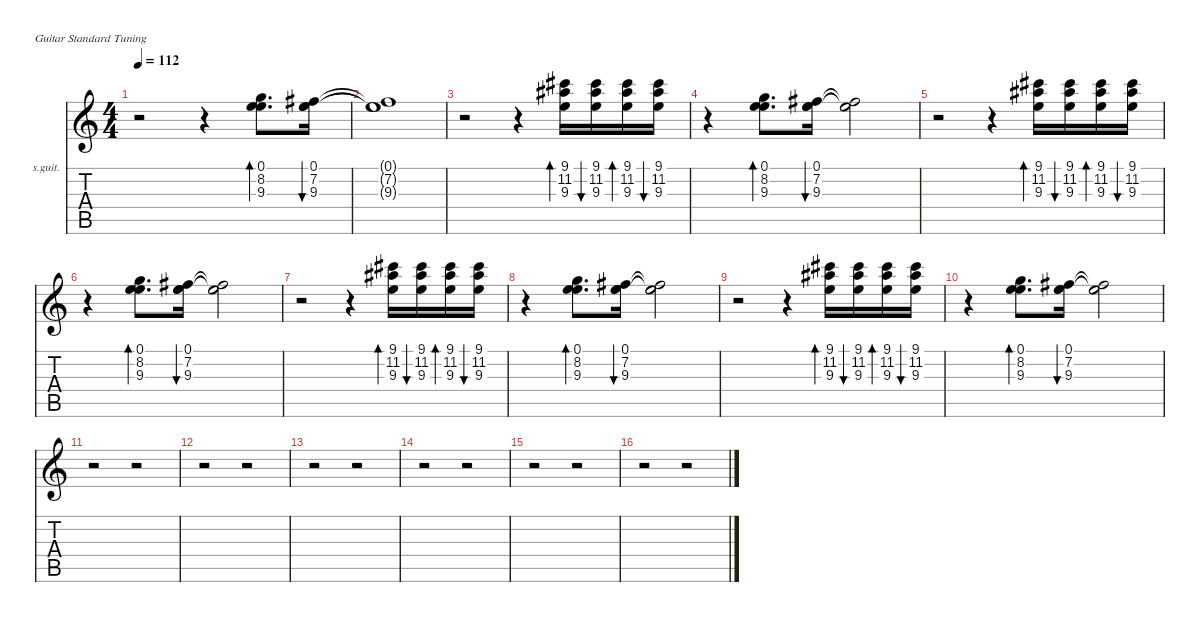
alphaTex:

\defaultSystemsLayout 4
\hideDynamics
\bracketExtendMode nobrackets
\firstSystemTrackNameOrientation horizontal
\otherSystemsTrackNameOrientation horizontal
\track ("Gtr. 2" "s.guit.") {instrument acousticguitarsteel}
\staff {score tabs}
\tuning (E4 B3 G3 D3 A2 E2)
\ts (4 4)
\tempo 112
\clef g2
\ks c
r.2{dy f} r.4 (0.1 8.2 9.3).8{d bd 60 dy mf} (0.1 7.2{acc #} 9.3).16{bu 60} |
(0.1{t} 7.2{t acc #} 9.3{t}).1{dy f} |
r.2 r.4 (9.1{acc #} 11.2{acc #} 9.3).16{bd 30 dy mf} (9.1{acc #} 11.2{acc #} 9.3).16{bu 30} (9.1{acc #} 11.2{acc #} 9.3).16{bd 30} (9.1{acc #} 11.2{acc #} 9.3).16{bu 30} |
r.4 (0.1 8.2 9.3).8{d bd 60 dy f} (0.1 7.2{acc #} 9.3).16{bu 60} (0.1{t} 7.2{t acc #} 9.3{t}).2 |
r.2 r.4 (9.1{acc #} 11.2{acc #} 9.3).16{bd 30 dy mf} (9.1{acc #} 11.2{acc #} 9.3).16{bu 30} (9.1{acc #} 11.2{acc #} 9.3).16{bd 30} (9.1{acc #} 11.2{acc #} 9.3).16{bu 30} |
r.4 (0.1 8.2 9.3).8{d bd 60 dy f} (0.1 7.2{acc #} 9.3).16{bu 60} (0.1{t} 7.2{t acc #} 9.3{t}).2 |
r.2 r.4 (9.1{acc #} 11.2{acc #} 9.3).16{bd 30 dy mf} (9.1{acc #} 11.2{acc #} 9.3).16{bu 30} (9.1{acc #} 11.2{acc #} 9.3).16{bd 30} (9.1{acc #} 11.2{acc #} 9.3).16{bu 30} |
r.4 (0.1 8.2 9.3).8{d bd 60 dy f} (0.1 7.2{acc #} 9.3).16{bu 60} (0.1{t} 7.2{t acc #} 9.3{t}).2 |
r.2 r.4 (9.1{acc #} 11.2{acc #} 9.3).16{bd 30 dy mf} (9.1{acc #} 11.2{acc #} 9.3).16{bu 30} (9.1{acc #} 11.2{acc #} 9.3).16{bd 30} (9.1{acc #} 11.2{acc #} 9.3).16{bu 30} |
r.4 (0.1 8.2 9.3).8{d bd 60 dy f} (0.1 7.2{acc #} 9.3).16{bu 60} (0.1{t} 7.2{t acc #} 9.3{t}).2 |
r.2 r.2 |
r.2 r.2 |
r.2 r.2 |
r.2 r.2 |
r.2 r.2 |
r.2 r.2
